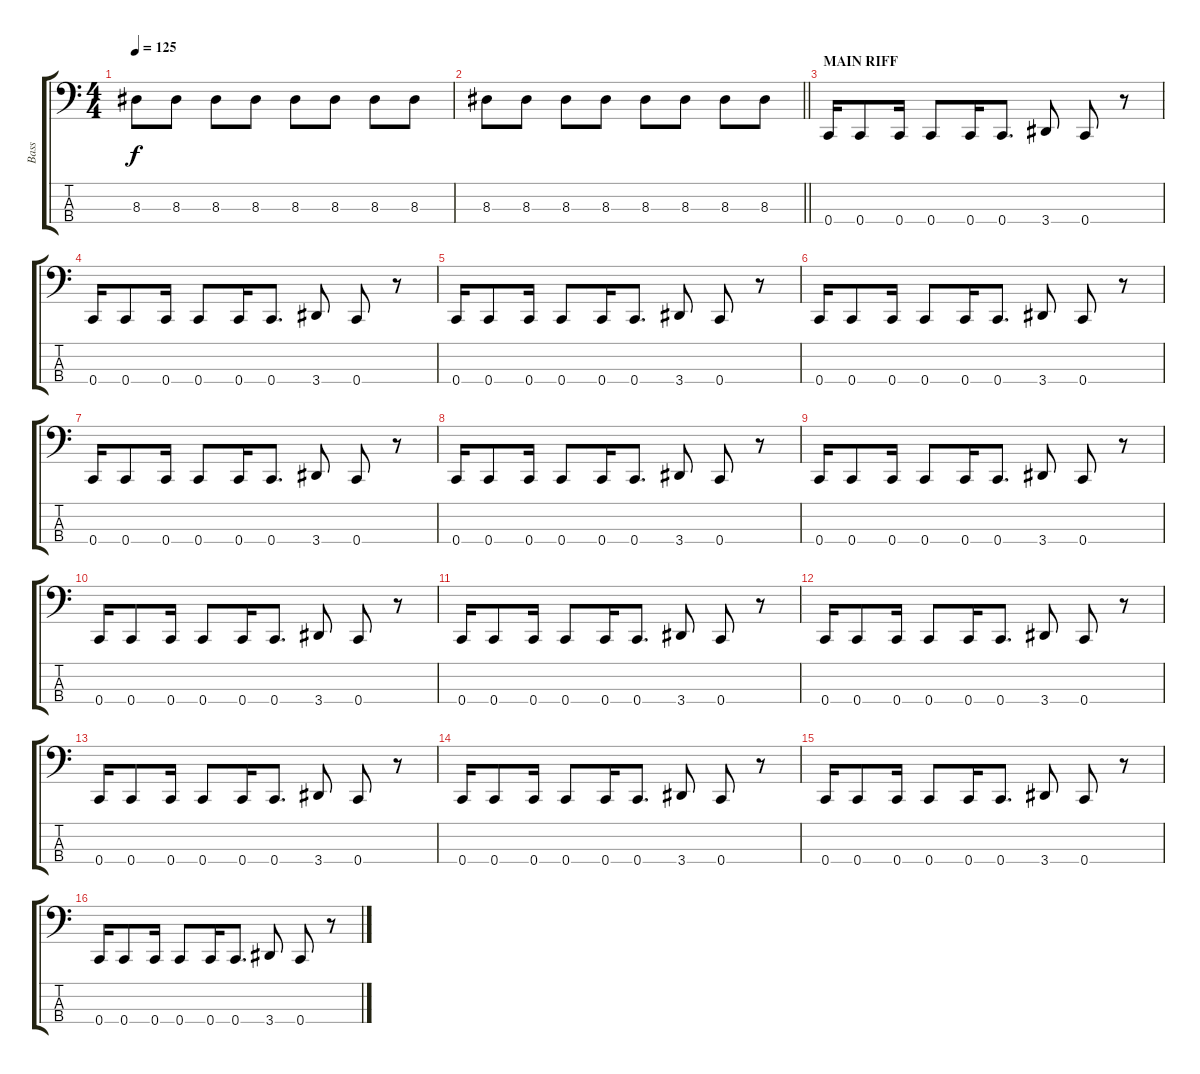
\track ("Bass" "Bass") {instrument electricbassfinger}
\staff {score tabs}
\tuning (F2 C2 G1 C1) {hide}
\ts (4 4)
\tempo 125
\clef f4
\ks c
8.3.8{dy f} 8.3.8 8.3.8 8.3.8 8.3.8 8.3.8 8.3.8 8.3.8 |
\barLineRight lightlight
8.3.8 8.3.8 8.3.8 8.3.8 8.3.8 8.3.8 8.3.8 8.3.8 |
\section ("" "MAIN RIFF")
0.4.16 0.4.8 0.4.16 0.4.8 0.4.16 0.4.8{d} 3.4.8 0.4.8 r.8 |
0.4.16 0.4.8 0.4.16 0.4.8 0.4.16 0.4.8{d} 3.4.8 0.4.8 r.8 |
0.4.16 0.4.8 0.4.16 0.4.8 0.4.16 0.4.8{d} 3.4.8 0.4.8 r.8 |
0.4.16 0.4.8 0.4.16 0.4.8 0.4.16 0.4.8{d} 3.4.8 0.4.8 r.8 |
0.4.16 0.4.8 0.4.16 0.4.8 0.4.16 0.4.8{d} 3.4.8 0.4.8 r.8 |
0.4.16 0.4.8 0.4.16 0.4.8 0.4.16 0.4.8{d} 3.4.8 0.4.8 r.8 |
0.4.16 0.4.8 0.4.16 0.4.8 0.4.16 0.4.8{d} 3.4.8 0.4.8 r.8 |
0.4.16 0.4.8 0.4.16 0.4.8 0.4.16 0.4.8{d} 3.4.8 0.4.8 r.8 |
0.4.16 0.4.8 0.4.16 0.4.8 0.4.16 0.4.8{d} 3.4.8 0.4.8 r.8 |
0.4.16 0.4.8 0.4.16 0.4.8 0.4.16 0.4.8{d} 3.4.8 0.4.8 r.8 |
0.4.16 0.4.8 0.4.16 0.4.8 0.4.16 0.4.8{d} 3.4.8 0.4.8 r.8 |
0.4.16 0.4.8 0.4.16 0.4.8 0.4.16 0.4.8{d} 3.4.8 0.4.8 r.8 |
0.4.16 0.4.8 0.4.16 0.4.8 0.4.16 0.4.8{d} 3.4.8 0.4.8 r.8 |
0.4.16 0.4.8 0.4.16 0.4.8 0.4.16 0.4.8{d} 3.4.8 0.4.8 r.8
